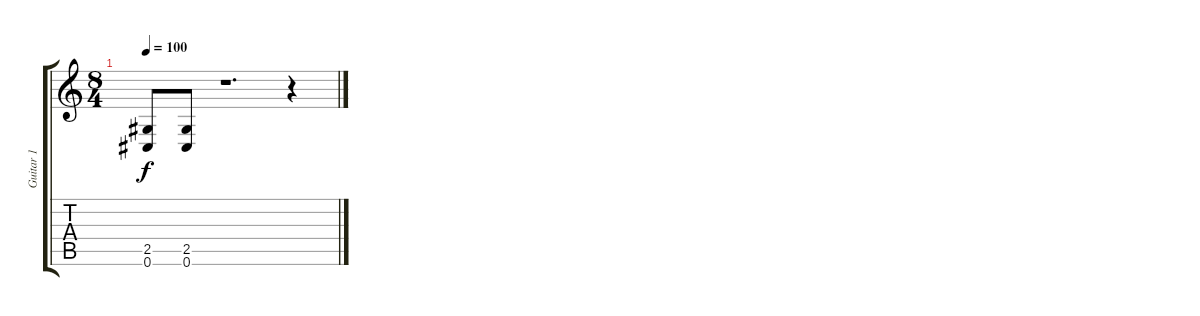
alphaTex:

\track ("Guitar 1" "Guitar 1") {instrument distortionguitar}
\staff {score tabs}
\tuning (Db4 Ab3 E3 B2 Gb2 Db2) {hide}
\ts (8 4)
\tempo 100
\clef g2
\ks c
(2.5 0.6).8{dy f} (2.5 0.6).8 r.1{d} r.4
